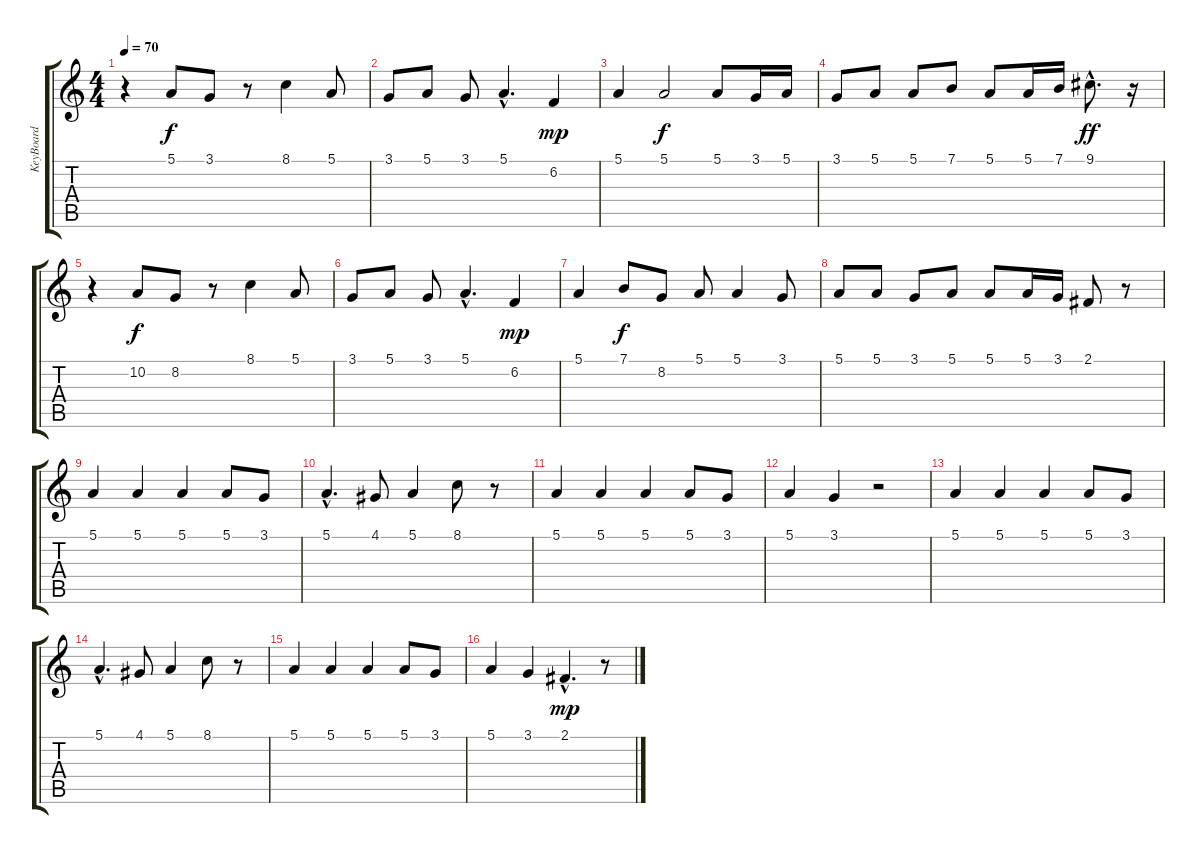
\track ("KeyBoard" "KeyBoard") {instrument recorder}
\staff {score tabs}
\tuning (E4 B3 G3 D3 A2 E2) {hide}
\ts (4 4)
\tempo 70
\clef g2
\ks c
r.4{dy mp} 5.1.8{dy f} 3.1.8 r.8 8.1.4 5.1.8 |
3.1.8 5.1.8 3.1.8 5.1{hac}.4{d} 6.2.4{dy mp} |
5.1.4 5.1.2{dy f} 5.1.8 3.1.16 5.1.16 |
3.1.8 5.1.8 5.1.8 7.1.8 5.1.8 5.1.16 7.1.16 9.1{hac}.8{d dy ff} r.16 |
r.4 10.2.8{dy f} 8.2.8 r.8 8.1.4 5.1.8 |
3.1.8 5.1.8 3.1.8 5.1{hac}.4{d} 6.2.4{dy mp} |
5.1.4 7.1.8{dy f} 8.2.8 5.1.8 5.1.4 3.1.8 |
5.1.8 5.1.8 3.1.8 5.1.8 5.1.8 5.1.16 3.1.16 2.1.8 r.8 |
5.1.4 5.1.4 5.1.4 5.1.8 3.1.8 |
5.1{hac}.4{d} 4.1.8 5.1.4 8.1.8 r.8 |
5.1.4 5.1.4 5.1.4 5.1.8 3.1.8 |
5.1.4 3.1.4 r.2 |
5.1.4 5.1.4 5.1.4 5.1.8 3.1.8 |
5.1{hac}.4{d} 4.1.8 5.1.4 8.1.8 r.8 |
5.1.4 5.1.4 5.1.4 5.1.8 3.1.8 |
5.1.4 3.1.4 2.1{hac}.4{d dy mp} r.8
